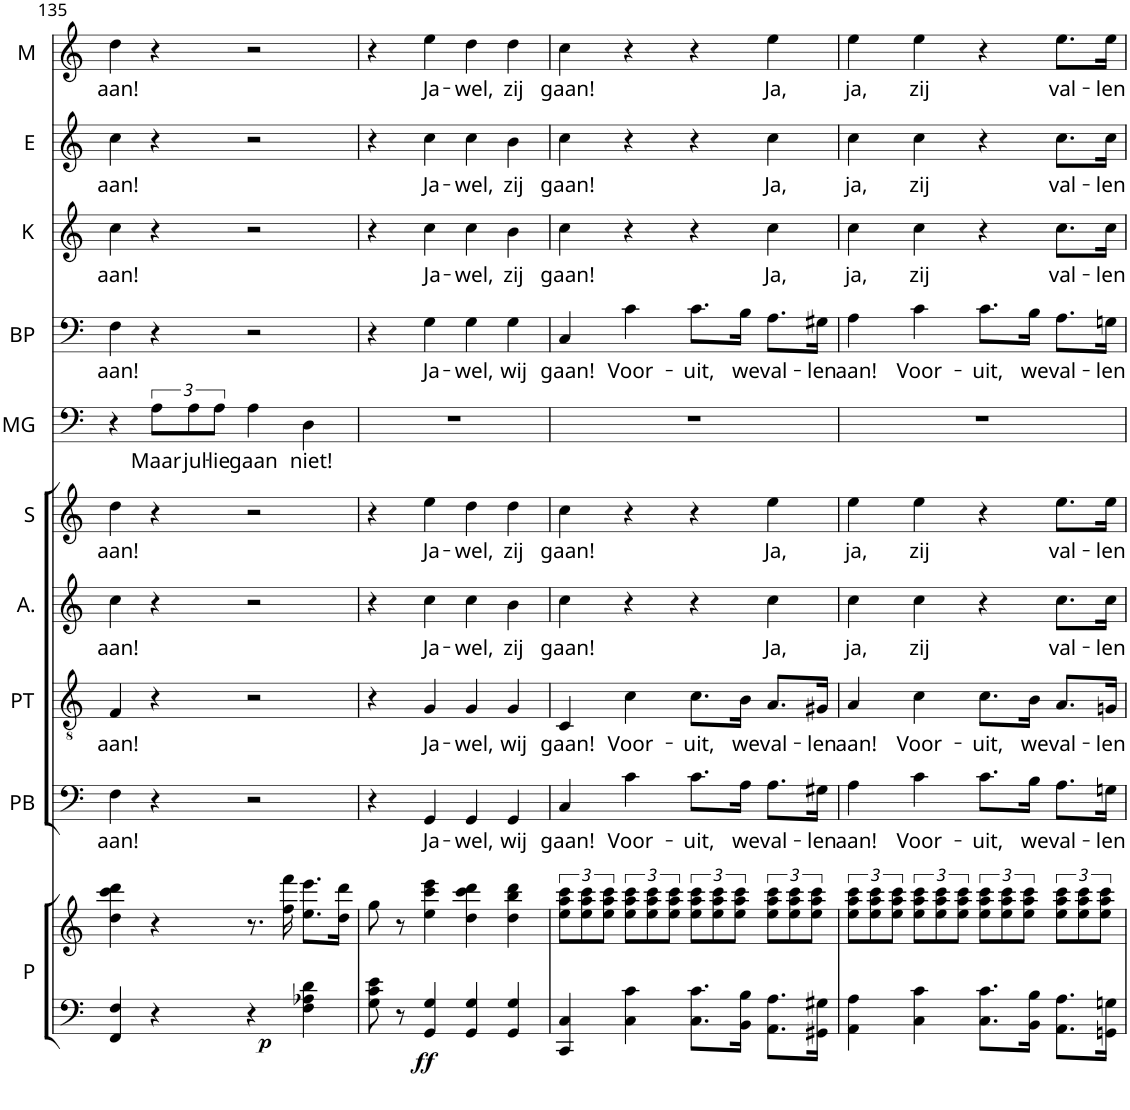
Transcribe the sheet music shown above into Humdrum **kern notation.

**kern	**kern	**dynam	**kern	**text	**kern	**text	**kern	**text	**kern	**text	**kern	**text	**kern	**text	**kern	**text	**kern	**text	**kern	**text
*part10	*part10	*part10	*part9	*part9	*part8	*part8	*part7	*part7	*part6	*part6	*part5	*part5	*part4	*part4	*part3	*part3	*part2	*part2	*part1	*part1
*staff11	*staff10	*staff10/11	*staff9	*staff9	*staff8	*staff8	*staff7	*staff7	*staff6	*staff6	*staff5	*staff5	*staff4	*staff4	*staff3	*staff3	*staff2	*staff2	*staff1	*staff1
*I"Piano	*	*	*I"Politie Bas	*	*I"Politie Tenor	*	*I"Alt	*	*I"Sopraan	*	*I"Major General	*	*I"Politie Brigadier	*	*I"Kate	*	*I"Edith	*	*I"Mabel	*
*I'P	*	*	*I'PB	*	*I'PT	*	*I'A.	*	*I'S	*	*I'MG	*	*	*	*I'K	*	*I'E	*	*I'M	*
!!LO:PB:g=z
*clefF4	*clefG2	*	*clefF4	*	*clefGv2	*	*clefG2	*	*clefG2	*	*clefF4	*	*clefF4	*	*clefG2	*	*clefG2	*	*clefG2	*
*	*	*	*	*	*Trd8c14	*	*	*	*	*	*Trd7c12	*	*Trd4c7	*	*	*	*	*	*	*
*k[]	*k[]	*	*k[]	*	*k[]	*	*k[]	*	*k[]	*	*k[]	*	*k[]	*	*k[]	*	*k[]	*	*k[]	*
*M4/4	*M4/4	*	*M4/4	*	*M4/4	*	*M4/4	*	*M4/4	*	*M4/4	*	*M4/4	*	*M4/4	*	*M4/4	*	*M4/4	*
*met(c)	*met(c)	*	*met(c)	*	*met(c)	*	*met(c)	*	*met(c)	*	*met(c)	*	*met(c)	*	*met(c)	*	*met(c)	*	*met(c)	*
=135	=135	=135	=135	=135	=135	=135	=135	=135	=135	=135	=135	=135	=135	=135	=135	=135	=135	=135	=135	=135
!	!	!	!	!LO:LY:b	!	!LO:LY:b	!	!LO:LY:b	!	!LO:LY:b	!	!	!	!LO:LY:b	!	!LO:LY:b	!	!LO:LY:b	!	!LO:LY:b
4FF/ 4F/	4dd\ 4ccc\ 4ddd\	.	4F\	aan!	4F/	aan!	4cc\	aan!	4dd\	aan!	4r	.	4F\	aan!	4cc\	aan!	4cc\	aan!	4dd\	aan!
!	!	!	!	!	!	!	!	!	!	!	!	!LO:LY:b	!	!	!	!	!	!	!	!
4r	4r	.	4r	.	4r	.	4r	.	4r	.	12A\L	Maar	4r	.	4r	.	4r	.	4r	.
!	!	!	!	!	!	!	!	!	!	!	!	!LO:LY:b	!	!	!	!	!	!	!	!
.	.	.	.	.	.	.	.	.	.	.	12A\	jul-	.	.	.	.	.	.	.	.
!	!	!	!	!	!	!	!	!	!	!	!	!LO:LY:b	!	!	!	!	!	!	!	!
.	.	.	.	.	.	.	.	.	.	.	12A\J	-lie	.	.	.	.	.	.	.	.
!	!	!LO:DY:b=2	!	!	!	!	!	!	!	!	!	!LO:LY:b	!	!	!	!	!	!	!	!
4r	8.r	p	2r	.	2r	.	2r	.	2r	.	4A\	gaan	2r	.	2r	.	2r	.	2r	.
.	16ff\ 16fff\	.	.	.	.	.	.	.	.	.	.	.	.	.	.	.	.	.	.	.
!	!	!	!	!	!	!	!	!	!	!	!	!LO:LY:b	!	!	!	!	!	!	!	!
4F\ 4A-X\ 4d\	8.ee\ 8.eee\L	.	.	.	.	.	.	.	.	.	4D\	niet!	.	.	.	.	.	.	.	.
.	16dd\ 16ddd\Jk	.	.	.	.	.	.	.	.	.	.	.	.	.	.	.	.	.	.	.
=136	=136	=136	=136	=136	=136	=136	=136	=136	=136	=136	=136	=136	=136	=136	=136	=136	=136	=136	=136	=136
8G\ 8c\ 8e\	8gg\	.	4r	.	4r	.	4r	.	4r	.	1r	.	4r	.	4r	.	4r	.	4r	.
8r	8r	.	.	.	.	.	.	.	.	.	.	.	.	.	.	.	.	.	.	.
!	!	!LO:DY:b=2	!	!LO:LY:b	!	!LO:LY:b	!	!LO:LY:b	!	!LO:LY:b	!	!	!	!LO:LY:b	!	!LO:LY:b	!	!LO:LY:b	!	!LO:LY:b
4GG/ 4G/	4ee\ 4ccc\ 4eee\	ff	4GG/	Ja-	4G/	Ja-	4cc\	Ja-	4ee\	Ja-	.	.	4G\	Ja-	4cc\	Ja-	4cc\	Ja-	4ee\	Ja-
!	!	!	!	!LO:LY:b	!	!LO:LY:b	!	!LO:LY:b	!	!LO:LY:b	!	!	!	!LO:LY:b	!	!LO:LY:b	!	!LO:LY:b	!	!LO:LY:b
4GG/ 4G/	4dd\ 4ccc\ 4ddd\	.	4GG/	-wel,	4G/	-wel,	4cc\	-wel,	4dd\	-wel,	.	.	4G\	-wel,	4cc\	-wel,	4cc\	-wel,	4dd\	-wel,
!	!	!	!	!LO:LY:b	!	!LO:LY:b	!	!LO:LY:b	!	!LO:LY:b	!	!	!	!LO:LY:b	!	!LO:LY:b	!	!LO:LY:b	!	!LO:LY:b
4GG/ 4G/	4dd\ 4bb\ 4ddd\	.	4GG/	wij	4G/	wij	4b\	zij	4dd\	zij	.	.	4G\	wij	4b\	zij	4b\	zij	4dd\	zij
=137	=137	=137	=137	=137	=137	=137	=137	=137	=137	=137	=137	=137	=137	=137	=137	=137	=137	=137	=137	=137
!	!	!	!	!LO:LY:b	!	!LO:LY:b	!	!LO:LY:b	!	!LO:LY:b	!	!	!	!LO:LY:b	!	!LO:LY:b	!	!LO:LY:b	!	!LO:LY:b
4CC/ 4C/	12ee\ 12aa\ 12ccc\L	.	4C/	gaan!	4C/	gaan!	4cc\	gaan!	4cc\	gaan!	1r	.	4C/	gaan!	4cc\	gaan!	4cc\	gaan!	4cc\	gaan!
.	12ee\ 12aa\ 12ccc\	.	.	.	.	.	.	.	.	.	.	.	.	.	.	.	.	.	.	.
.	12ee\ 12aa\ 12ccc\J	.	.	.	.	.	.	.	.	.	.	.	.	.	.	.	.	.	.	.
!	!	!	!	!LO:LY:b	!	!LO:LY:b	!	!	!	!	!	!	!	!LO:LY:b	!	!	!	!	!	!
4C\ 4c\	12ee\ 12aa\ 12ccc\L	.	4c\	Voor-	4c\	Voor-	4r	.	4r	.	.	.	4c\	Voor-	4r	.	4r	.	4r	.
.	12ee\ 12aa\ 12ccc\	.	.	.	.	.	.	.	.	.	.	.	.	.	.	.	.	.	.	.
.	12ee\ 12aa\ 12ccc\J	.	.	.	.	.	.	.	.	.	.	.	.	.	.	.	.	.	.	.
!	!	!	!	!LO:LY:b	!	!LO:LY:b	!	!	!	!	!	!	!	!LO:LY:b	!	!	!	!	!	!
8.C\ 8.c\L	12ee\ 12aa\ 12ccc\L	.	8.c\L	-uit,	8.c\L	-uit,	4r	.	4r	.	.	.	8.c\L	-uit,	4r	.	4r	.	4r	.
.	12ee\ 12aa\ 12ccc\	.	.	.	.	.	.	.	.	.	.	.	.	.	.	.	.	.	.	.
.	12ee\ 12aa\ 12ccc\J	.	.	.	.	.	.	.	.	.	.	.	.	.	.	.	.	.	.	.
!	!	!	!	!LO:LY:b	!	!LO:LY:b	!	!	!	!	!	!	!	!LO:LY:b	!	!	!	!	!	!
16BB\ 16B\Jk	.	.	16A\Jk	we	16B\Jk	we	.	.	.	.	.	.	16B\Jk	we	.	.	.	.	.	.
!	!	!	!	!LO:LY:b	!	!LO:LY:b	!	!LO:LY:b	!	!LO:LY:b	!	!	!	!LO:LY:b	!	!LO:LY:b	!	!LO:LY:b	!	!LO:LY:b
8.AA\ 8.A\L	12ee\ 12aa\ 12ccc\L	.	8.A\L	val-	8.A/L	val-	4cc\	Ja,	4ee\	Ja,	.	.	8.A\L	val-	4cc\	Ja,	4cc\	Ja,	4ee\	Ja,
.	12ee\ 12aa\ 12ccc\	.	.	.	.	.	.	.	.	.	.	.	.	.	.	.	.	.	.	.
.	12ee\ 12aa\ 12ccc\J	.	.	.	.	.	.	.	.	.	.	.	.	.	.	.	.	.	.	.
!	!	!	!	!LO:LY:b	!	!LO:LY:b	!	!	!	!	!	!	!	!LO:LY:b	!	!	!	!	!	!
16GG#X\ 16G#X\Jk	.	.	16G#X\Jk	-len	16G#X/Jk	-len	.	.	.	.	.	.	16G#X\Jk	-len	.	.	.	.	.	.
=138	=138	=138	=138	=138	=138	=138	=138	=138	=138	=138	=138	=138	=138	=138	=138	=138	=138	=138	=138	=138
!	!	!	!	!LO:LY:b	!	!LO:LY:b	!	!LO:LY:b	!	!LO:LY:b	!	!	!	!LO:LY:b	!	!LO:LY:b	!	!LO:LY:b	!	!LO:LY:b
4AA\ 4A\	12ee\ 12aa\ 12ccc\L	.	4A\	aan!	4A/	aan!	4cc\	ja,	4ee\	ja,	1r	.	4A\	aan!	4cc\	ja,	4cc\	ja,	4ee\	ja,
.	12ee\ 12aa\ 12ccc\	.	.	.	.	.	.	.	.	.	.	.	.	.	.	.	.	.	.	.
.	12ee\ 12aa\ 12ccc\J	.	.	.	.	.	.	.	.	.	.	.	.	.	.	.	.	.	.	.
!	!	!	!	!LO:LY:b	!	!LO:LY:b	!	!LO:LY:b	!	!LO:LY:b	!	!	!	!LO:LY:b	!	!LO:LY:b	!	!LO:LY:b	!	!LO:LY:b
4C\ 4c\	12ee\ 12aa\ 12ccc\L	.	4c\	Voor-	4c\	Voor-	4cc\	zij	4ee\	zij	.	.	4c\	Voor-	4cc\	zij	4cc\	zij	4ee\	zij
.	12ee\ 12aa\ 12ccc\	.	.	.	.	.	.	.	.	.	.	.	.	.	.	.	.	.	.	.
.	12ee\ 12aa\ 12ccc\J	.	.	.	.	.	.	.	.	.	.	.	.	.	.	.	.	.	.	.
!	!	!	!	!LO:LY:b	!	!LO:LY:b	!	!	!	!	!	!	!	!LO:LY:b	!	!	!	!	!	!
8.C\ 8.c\L	12ee\ 12aa\ 12ccc\L	.	8.c\L	-uit,	8.c\L	-uit,	4r	.	4r	.	.	.	8.c\L	-uit,	4r	.	4r	.	4r	.
.	12ee\ 12aa\ 12ccc\	.	.	.	.	.	.	.	.	.	.	.	.	.	.	.	.	.	.	.
.	12ee\ 12aa\ 12ccc\J	.	.	.	.	.	.	.	.	.	.	.	.	.	.	.	.	.	.	.
!	!	!	!	!LO:LY:b	!	!LO:LY:b	!	!	!	!	!	!	!	!LO:LY:b	!	!	!	!	!	!
16BB\ 16B\Jk	.	.	16B\Jk	we	16B\Jk	we	.	.	.	.	.	.	16B\Jk	we	.	.	.	.	.	.
!	!	!	!	!LO:LY:b	!	!LO:LY:b	!	!LO:LY:b	!	!LO:LY:b	!	!	!	!LO:LY:b	!	!LO:LY:b	!	!LO:LY:b	!	!LO:LY:b
8.AA\ 8.A\L	12ee\ 12aa\ 12ccc\L	.	8.A\L	val-	8.A/L	val-	8.cc\L	val-	8.ee\L	val-	.	.	8.A\L	val-	8.cc\L	val-	8.cc\L	val-	8.ee\L	val-
.	12ee\ 12aa\ 12ccc\	.	.	.	.	.	.	.	.	.	.	.	.	.	.	.	.	.	.	.
.	12ee\ 12aa\ 12ccc\J	.	.	.	.	.	.	.	.	.	.	.	.	.	.	.	.	.	.	.
!	!	!	!	!LO:LY:b	!	!LO:LY:b	!	!LO:LY:b	!	!LO:LY:b	!	!	!	!LO:LY:b	!	!LO:LY:b	!	!LO:LY:b	!	!LO:LY:b
16GGn\ 16Gn\Jk	.	.	16Gn\Jk	-len	16Gn/Jk	-len	16cc\Jk	-len	16ee\Jk	-len	.	.	16Gn\Jk	-len	16cc\Jk	-len	16cc\Jk	-len	16ee\Jk	-len
=	=	=	=	=	=	=	=	=	=	=	=	=	=	=	=	=	=	=	=	=
*-	*-	*-	*-	*-	*-	*-	*-	*-	*-	*-	*-	*-	*-	*-	*-	*-	*-	*-	*-	*-
